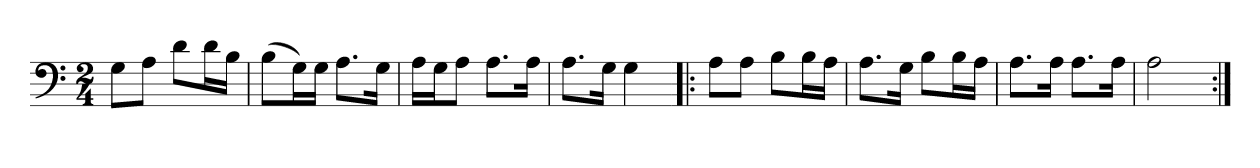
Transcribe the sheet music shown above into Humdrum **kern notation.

**kern
*part1
*staff1
*clefF4
*k[]
*M2/4
=1
8G\L
8A\J
8d\L
16d\L
16B\JJ
=2
(8B\L
16G\L)
16G\JJ
8.A\L
16G\Jk
=3
16A\LL
16G\J
8A\J
8.A\L
16A\Jk
=4
8.A\L
16G\Jk
4G\
=5!|:
8A\L
8A\J
8B\L
16B\L
16A\JJ
=6
8.A\L
16G\Jk
8B\L
16B\L
16A\JJ
=7
8.A\L
16A\Jk
8.A\L
16A\Jk
=8
2A\
=:|!
*-
